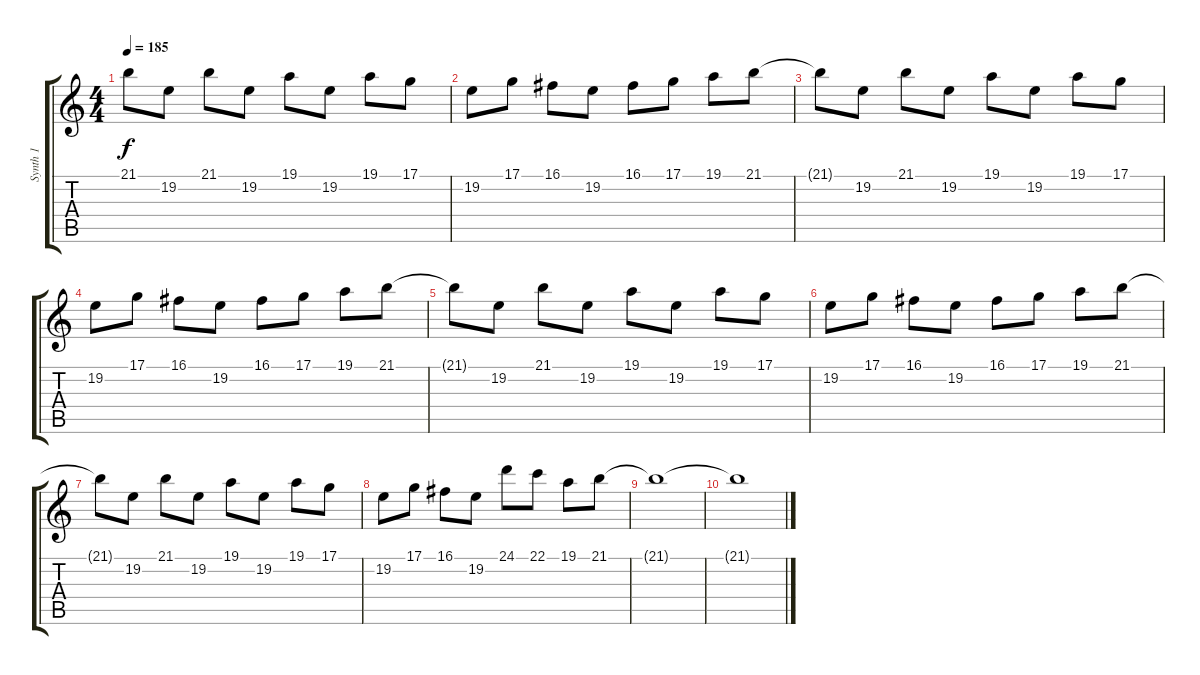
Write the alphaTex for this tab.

\track ("Synth 1" "Synth 1") {instrument lead1square}
\staff {score tabs}
\tuning (D4 A3 F3 C3 G2 C2) {hide}
\ts (4 4)
\tempo 185
\clef g2
\ks c
21.1{t}.8{dy f} 19.2.8 21.1.8 19.2.8 19.1.8 19.2.8 19.1.8 17.1.8 |
19.2.8 17.1.8 16.1.8 19.2.8 16.1.8 17.1.8 19.1.8 21.1.8 |
21.1{t}.8 19.2.8 21.1.8 19.2.8 19.1.8 19.2.8 19.1.8 17.1.8 |
19.2.8 17.1.8 16.1.8 19.2.8 16.1.8 17.1.8 19.1.8 21.1.8 |
21.1{t}.8 19.2.8 21.1.8 19.2.8 19.1.8 19.2.8 19.1.8 17.1.8 |
19.2.8 17.1.8 16.1.8 19.2.8 16.1.8 17.1.8 19.1.8 21.1.8 |
21.1{t}.8 19.2.8 21.1.8 19.2.8 19.1.8 19.2.8 19.1.8 17.1.8 |
19.2.8 17.1.8 16.1.8 19.2.8 24.1.8 22.1.8 19.1.8 21.1.8 |
21.1{t}.1 |
21.1{t}.1{volume 0}
